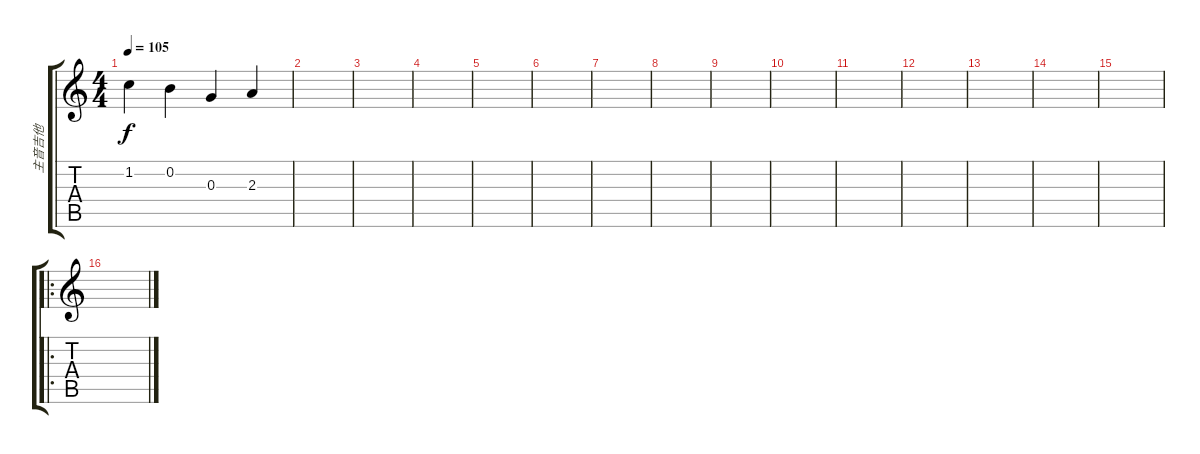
\track ("主音吉他" "主音吉他") {instrument distortionguitar}
\staff {score tabs}
\tuning (E4 B3 G3 D3 A2 E2) {hide}
\ts (4 4)
\tempo 105
\clef g2
\ks c
1.2{t}.4{dy f} 0.2.4 0.3.4 2.3.4 |
|
|
|
|
|
|
|
|
|
|
|
|
|
|
\ro
